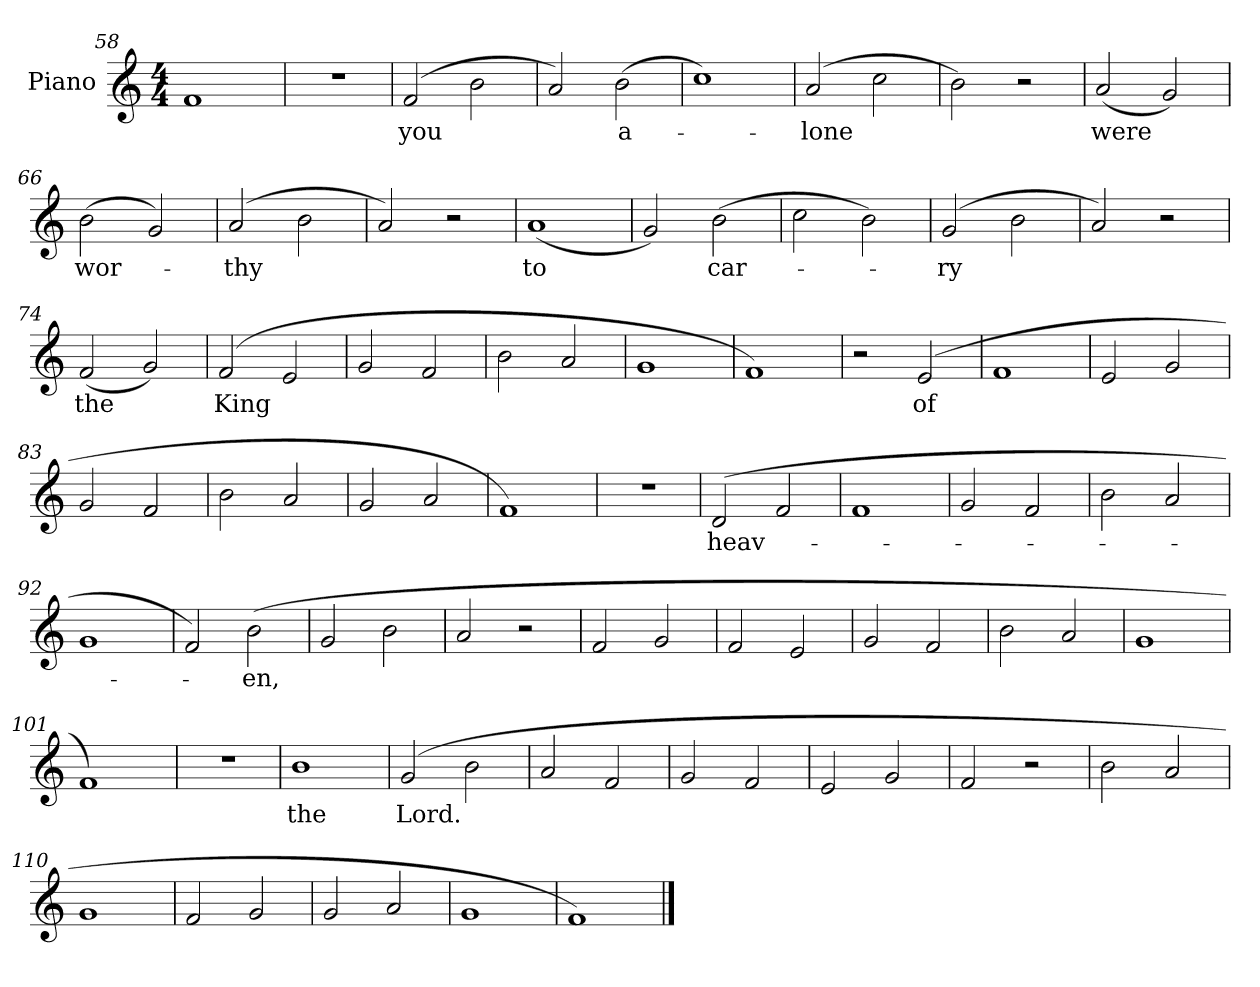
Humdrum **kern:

**kern	**text
*part1	*part1
*staff1	*staff1
*I"Piano	*
*I'Pno.	*
*clefG2	*
*k[]	*
*M4/4	*
=58	=58
1f	.
=59	=59
1r	.
=60	=60
(>2f/	you
2b\	.
=61	=61
2a/)	.
(>2b\	a-
=62	=62
1cc)	.
=63	=63
(>2a/	-lone
2cc\	.
=64	=64
2b\)	.
2r	.
=65	=65
(<2a/	were
2g/)	.
!!LO:LB:g=z
=66	=66
(<2b\	wor-
2g/)	.
=67	=67
(>2a/	-thy
2b\	.
=68	=68
2a/)	.
2r	.
=69	=69
(<1a	to
=70	=70
2g/)	.
(>2b\	car-
=71	=71
2cc\	.
2b\)	.
=72	=72
(>2g/	-ry
2b\	.
=73	=73
2a/)	.
2r	.
=74	=74
(>2f/	the
2g/)	.
=75	=75
(>2f/	King
2e/	.
=76	=76
2g/	.
2f/	.
!!LO:LB:g=z
=77	=77
2b\	.
2a/	.
=78	=78
1g	.
=79	=79
1f)	.
=80	=80
2r	.
(>2e/	of
=81	=81
1f	.
=82	=82
2e/	.
2g/	.
=83	=83
2g/	.
2f/	.
=84	=84
2b\	.
2a/	.
=85	=85
2g/	.
2a/	.
=86	=86
1f)	.
=87	=87
1r	.
!!LO:LB:g=z
=88	=88
(>2d/	heav-
2f/	.
=89	=89
1f	.
=90	=90
2g/	.
2f/	.
=91	=91
2b\	.
2a/	.
=92	=92
1g	.
=93	=93
2f/)	.
(<2b\	-en,
=94	=94
2g/	.
2b\	.
=95	=95
2a/	.
2r	.
=96	=96
2f/	.
2g/	.
=97	=97
2f/	.
2e/	.
=98	=98
2g/	.
2f/	.
!!LO:LB:g=z
=99	=99
2b\	.
2a/	.
=100	=100
1g	.
=101	=101
1f)	.
=102	=102
1r	.
=103	=103
1b	the
=104	=104
(>2g/	Lord.
2b\	.
=105	=105
2a/	.
2f/	.
=106	=106
2g/	.
2f/	.
=107	=107
2e/	.
2g/	.
=108	=108
2f/	.
2r	.
=109	=109
2b\	.
2a/	.
!!LO:PB:g=z
=110	=110
1g	.
=111	=111
2f/	.
2g/	.
=112	=112
2g/	.
2a/	.
=113	=113
1g	.
=114	=114
1f)	.
==	==
*-	*-
